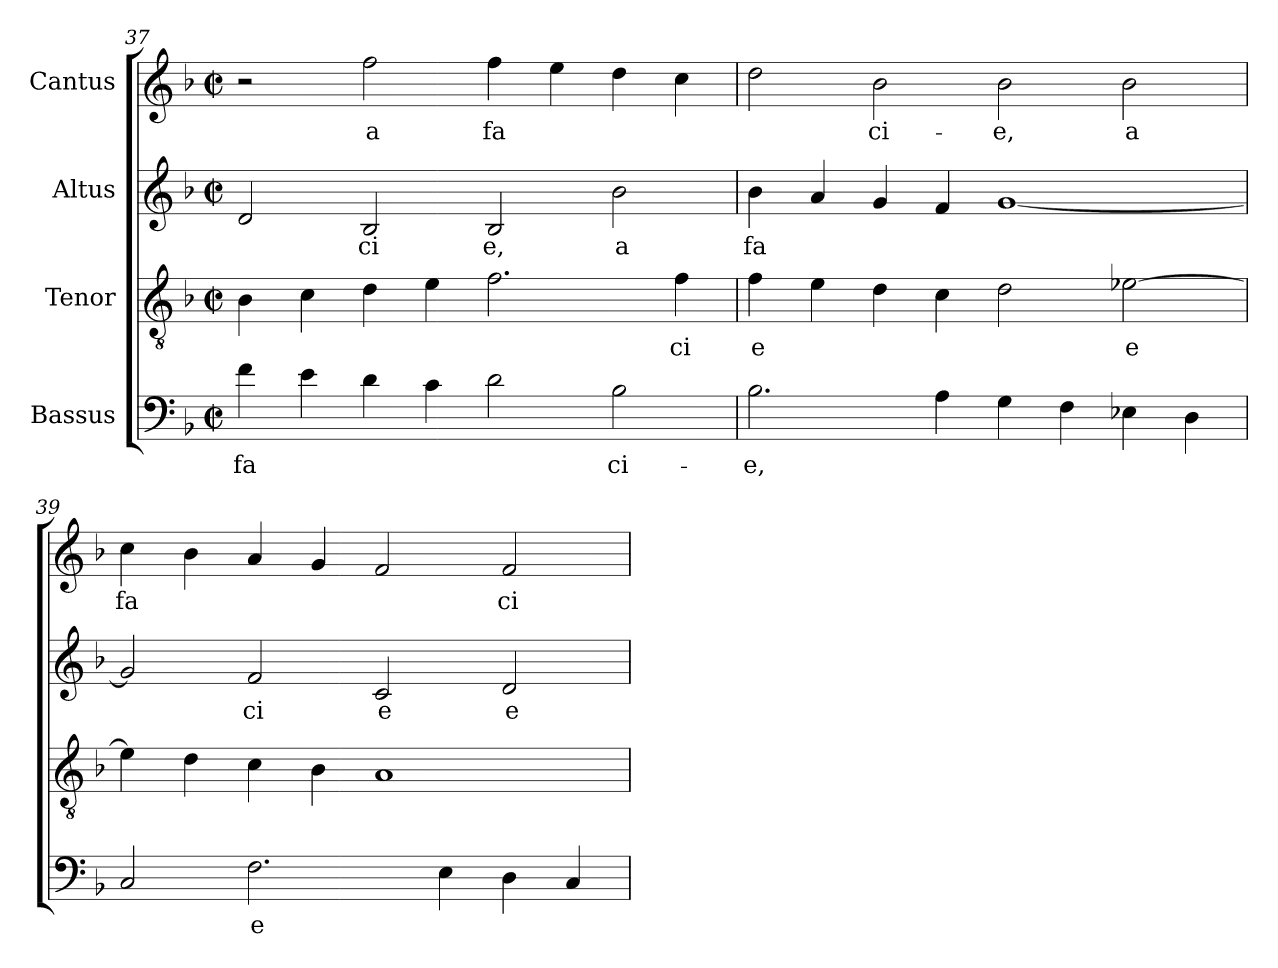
**kern	**text	**kern	**text	**kern	**text	**kern	**text
*part4	*part4	*part3	*part3	*part2	*part2	*part1	*part1
*staff4	*staff4	*staff3	*staff3	*staff2	*staff2	*staff1	*staff1
*I"Bassus	*	*I"Tenor	*	*I"Altus	*	*I"Cantus	*
!!LO:PB:g=z
*clefF4	*	*clefGv2	*	*clefG2	*	*clefG2	*
*k[b-]	*	*k[b-]	*	*k[b-]	*	*k[b-]	*
*F:	*	*F:	*	*F:	*	*F:	*
*M2/2	*	*M2/2	*	*M2/2	*	*M2/2	*
*met(c|)	*	*met(c|)	*	*met(c|)	*	*met(c|)	*
=37	=37	=37	=37	=37	=37	=37	=37
!	!LO:LY:b:cj	!	!LO:LY:b:cj	!	!LO:LY:b:cj	!	!
4f\	fa-	4B-\	.	2d/	.	2r	.
!	!LO:LY:b:cj	!	!LO:LY:b:cj	!	!	!	!
4e\	--	4c\	.	.	.	.	.
!	!LO:LY:b:cj	!	!LO:LY:b:cj	!	!LO:LY:b:cj	!	!LO:LY:b:cj
4d\	--	4d\	.	2B-/	ci	2ff\	a
!	!LO:LY:b:cj	!	!LO:LY:b:cj	!	!	!	!
4c\	--	4e\	.	.	.	.	.
!	!LO:LY:b:cj	!	!LO:LY:b:cj	!	!LO:LY:b:cj	!	!LO:LY:b:cj
2d\	--	2.f\	.	2B-/	e,	4ff\	fa-
!	!	!	!	!	!	!	!LO:LY:b:cj
.	.	.	.	.	.	4ee\	--
!	!LO:LY:b:cj	!	!	!	!LO:LY:b:cj	!	!LO:LY:b:cj
2B-\	-ci-	.	.	2b-\	a	4dd\	--
!	!	!	!LO:LY:b:cj	!	!	!	!LO:LY:b:cj
.	.	4f\	ci	.	.	4cc\	--
=38	=38	=38	=38	=38	=38	=38	=38
!	!LO:LY:b:cj	!	!LO:LY:b:cj	!	!LO:LY:b:cj	!	!LO:LY:b:cj
2.B-\	-e,	4f\	e	4b-\	fa	2dd\	--
!	!	!	!LO:LY:b:cj	!	!LO:LY:b:cj	!	!
.	.	4e\	.	4a/	.	.	.
!	!	!	!LO:LY:b:cj	!	!LO:LY:b:cj	!	!LO:LY:b:cj
.	.	4d\	.	4g/	.	2b-\	-ci-
!	!LO:LY:b:cj	!	!LO:LY:b:cj	!	!LO:LY:b:cj	!	!
4A\	.	4c\	.	4f/	.	.	.
!	!LO:LY:b:cj	!	!LO:LY:b:cj	!	!LO:LY:b:cj	!	!LO:LY:b:cj
4G\	.	2d\	.	[<1g	.	2b-\	-e,
!	!LO:LY:b:cj	!	!	!	!	!	!
4F\	.	.	.	.	.	.	.
!	!LO:LY:b:cj	!	!LO:LY:b:cj	!	!	!	!LO:LY:b:cj
4E-X\	.	[>2e-X\	e	.	.	2b-\	a
!	!LO:LY:b:cj	!	!	!	!	!	!
4D\	.	.	.	.	.	.	.
=39	=39	=39	=39	=39	=39	=39	=39
!	!LO:LY:b:cj	!	!LO:LY:b:cj	!	!LO:LY:b:cj	!	!LO:LY:b:cj
2C/	.	4e-\]	.	2g/]	.	4cc\	fa-
!	!	!	!LO:LY:b:cj	!	!	!	!LO:LY:b:cj
.	.	4d\	.	.	.	4b-\	--
!	!LO:LY:b:cj	!	!LO:LY:b:cj	!	!LO:LY:b:cj	!	!LO:LY:b:cj
2.F\	e-	4c\	.	2f/	ci	4a/	--
!	!	!	!LO:LY:b:cj	!	!	!	!LO:LY:b:cj
.	.	4B-\	.	.	.	4g/	--
!	!	!	!LO:LY:b:cj	!	!LO:LY:b:cj	!	!LO:LY:b:cj
.	.	1A	.	2c/	e	2f/	--
!	!LO:LY:b:cj	!	!	!	!	!	!
4E\	--	.	.	.	.	.	.
!	!LO:LY:b:cj	!	!	!	!LO:LY:b:cj	!	!LO:LY:b:cj
4D\	--	.	.	2d/	e	2f/	-ci-
!	!LO:LY:b:cj	!	!	!	!	!	!
4C/	--	.	.	.	.	.	.
=	=	=	=	=	=	=	=
*-	*-	*-	*-	*-	*-	*-	*-
